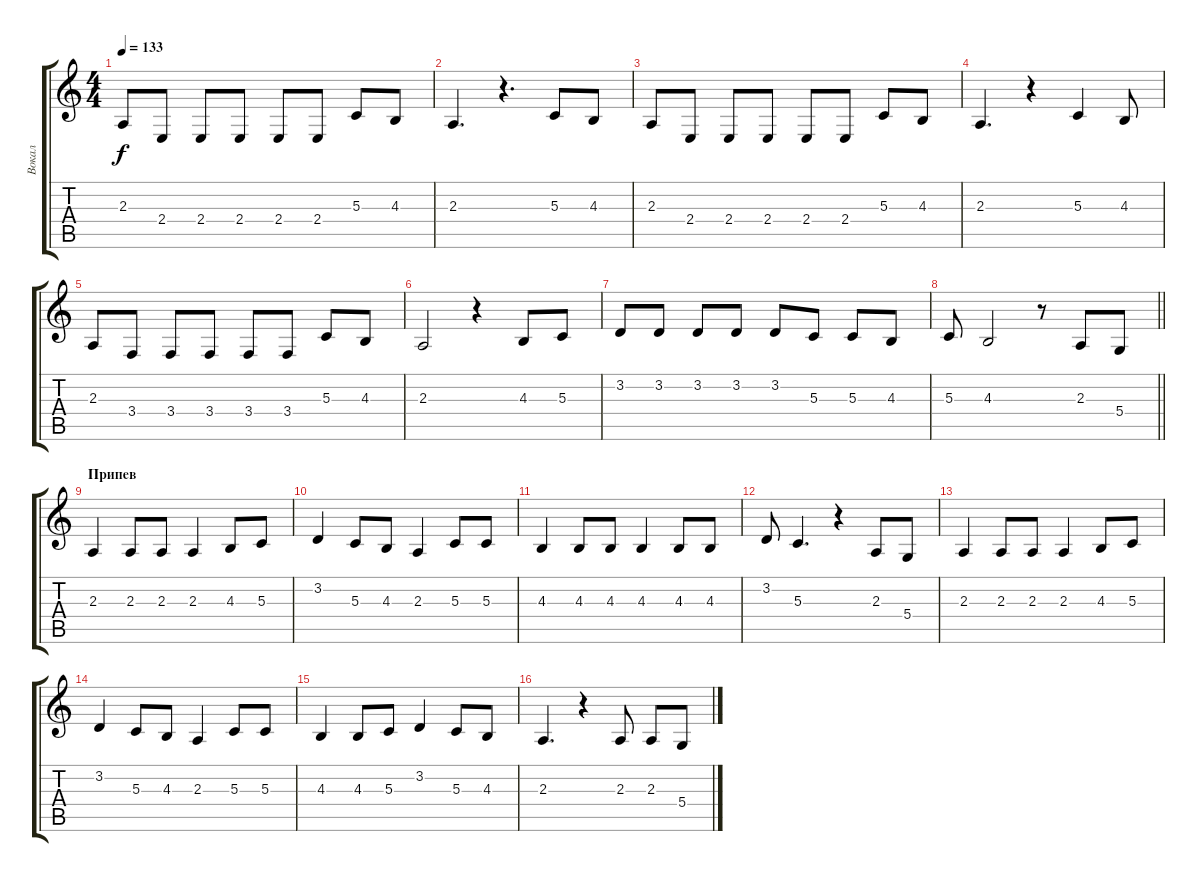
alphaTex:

\track ("Вокал" "Вокал") {instrument tenorsax}
\staff {score tabs}
\tuning (E4 B3 G3 D3 A2 E2) {hide}
\ts (4 4)
\tempo 133
\clef g2
\ks c
2.3.8{dy f} 2.4.8 2.4.8 2.4.8 2.4.8 2.4.8 5.3.8 4.3.8 |
2.3.4{d} r.4{d} 5.3.8 4.3.8 |
2.3.8 2.4.8 2.4.8 2.4.8 2.4.8 2.4.8 5.3.8 4.3.8 |
2.3.4{d} r.4 5.3.4 4.3.8 |
2.3.8 3.4.8 3.4.8 3.4.8 3.4.8 3.4.8 5.3.8 4.3.8 |
2.3.2 r.4 4.3.8 5.3.8 |
3.2.8 3.2.8 3.2.8 3.2.8 3.2.8 5.3.8 5.3.8 4.3.8 |
\barLineRight lightlight
5.3.8 4.3.2 r.8 2.3.8 5.4.8 |
\section ("" "Припев")
2.3.4 2.3.8 2.3.8 2.3.4 4.3.8 5.3.8 |
3.2.4 5.3.8 4.3.8 2.3.4 5.3.8 5.3.8 |
4.3.4 4.3.8 4.3.8 4.3.4 4.3.8 4.3.8 |
3.2.8 5.3.4{d} r.4 2.3.8 5.4.8 |
2.3.4 2.3.8 2.3.8 2.3.4 4.3.8 5.3.8 |
3.2.4 5.3.8 4.3.8 2.3.4 5.3.8 5.3.8 |
4.3.4 4.3.8 5.3.8 3.2.4 5.3.8 4.3.8 |
2.3.4{d} r.4 2.3.8 2.3.8 5.4.8
